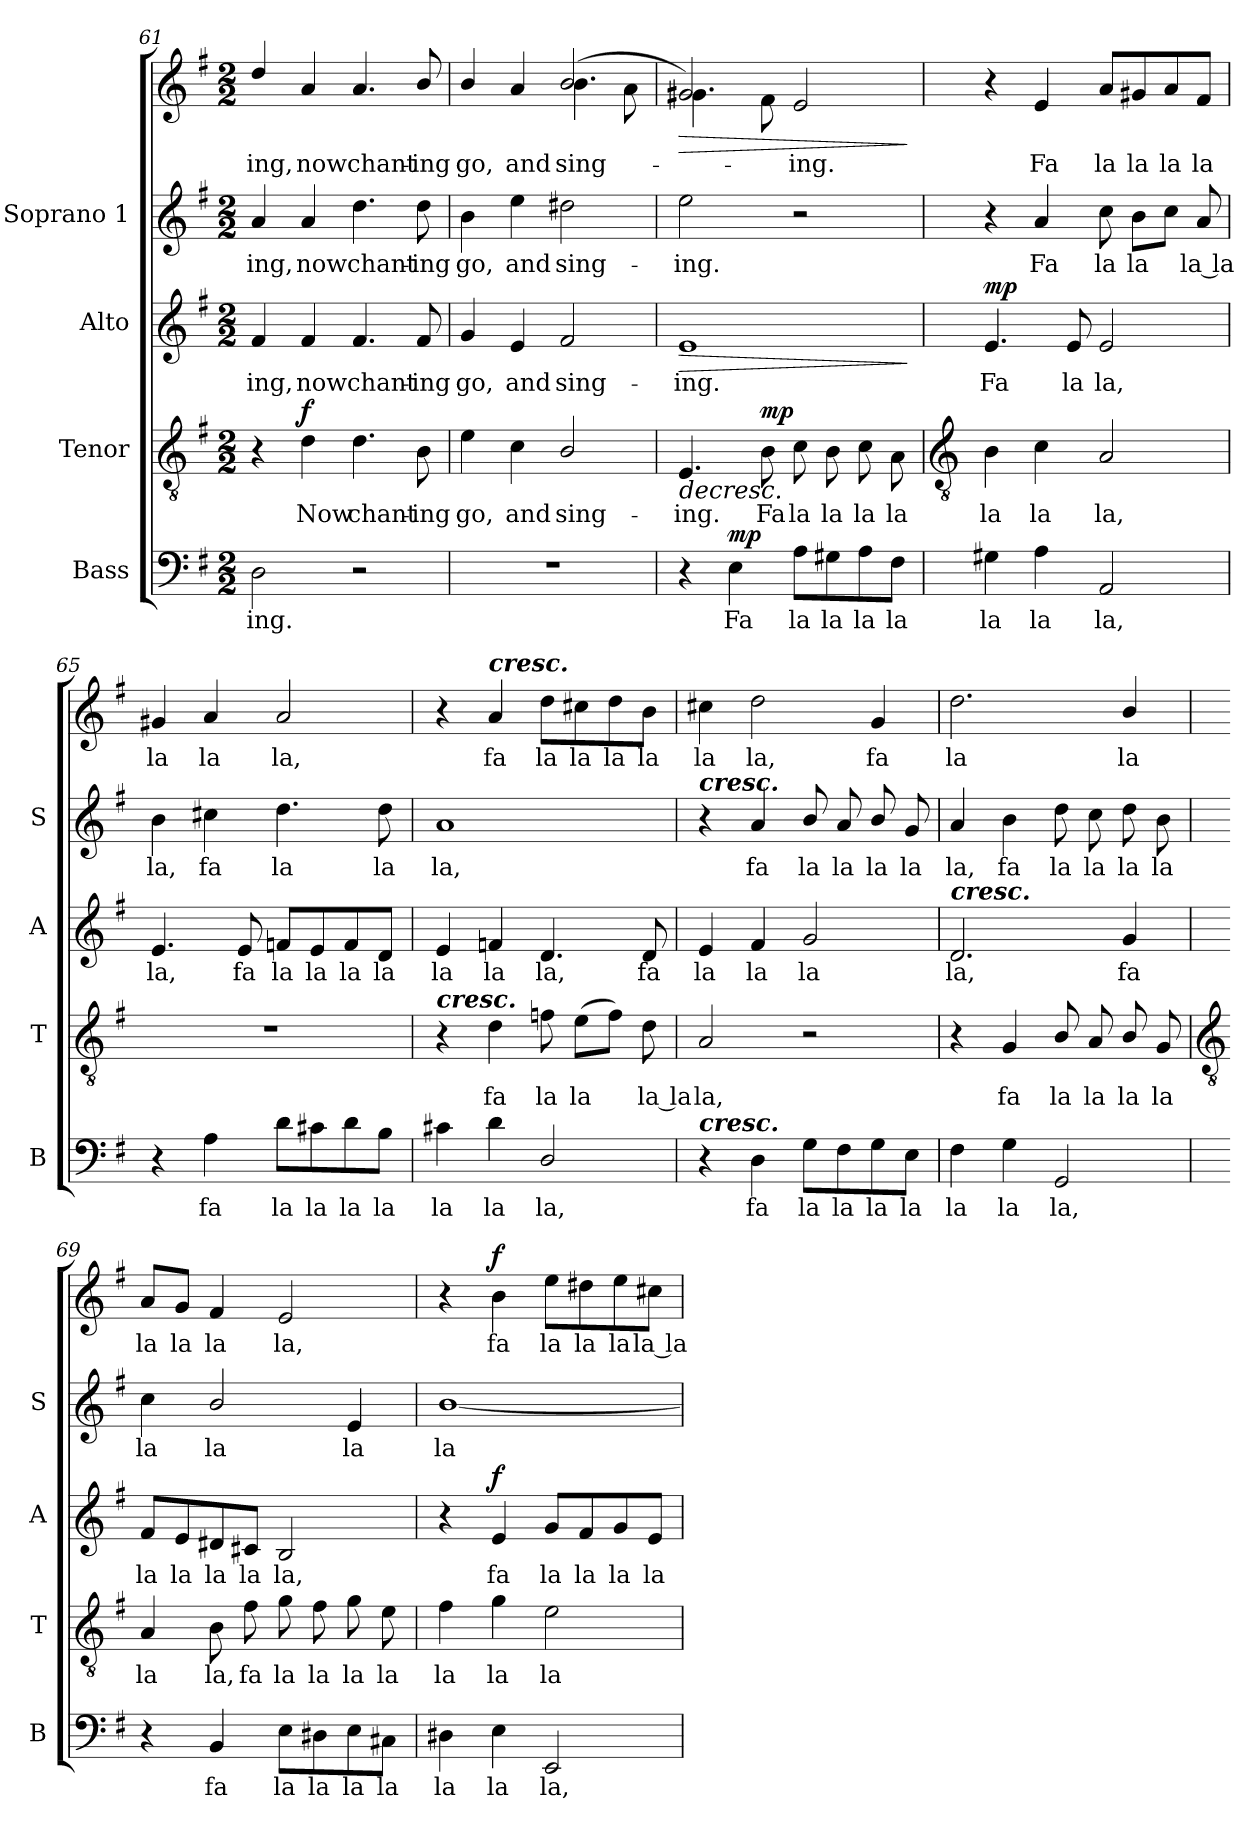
**kern	**text	**dynam	**kern	**text	**dynam	**kern	**text	**dynam	**kern	**text	**kern	**text	**dynam
*part4	*part4	*part4	*part3	*part3	*part3	*part2	*part2	*part2	*part1	*part1	*part1	*part1	*part1
*staff5	*staff5	*staff5	*staff4	*staff4	*staff4	*staff3	*staff3	*staff3	*staff2	*staff2	*staff1	*staff1	*staff1/2
*I"Bass	*	*	*I"Tenor	*	*	*I"Alto	*	*	*I"Soprano 1	*	*	*	*
*I'B	*	*	*I'T	*	*	*I'A	*	*	*I'S	*	*	*	*
*clefF4	*	*	*clefGv2	*	*	*clefG2	*	*	*clefG2	*	*clefG2	*	*
*k[f#]	*	*	*k[f#]	*	*	*k[f#]	*	*	*k[f#]	*	*k[f#]	*	*
*G:	*	*	*G:	*	*	*G:	*	*	*G:	*	*G:	*	*
*M2/2	*	*	*M2/2	*	*	*M2/2	*	*	*M2/2	*	*M2/2	*	*
=61	=61	=61	=61	=61	=61	=61	=61	=61	=61	=61	=61	=61	=61
!	!LO:LY:b	!	!	!	!	!	!LO:LY:b	!	!	!LO:LY:b	!	!LO:LY:b	!
*	*	*	*	*	*	*	*	*	*	*	*^	*	*
2D	-ing.	.	4r	.	.	4f#	-ing,	.	4a	ing,	4dd	1ryy	-ing,	.
!	!	!	!	!LO:LY:b	!LO:DY:b	!	!LO:LY:b	!	!	!LO:LY:b	!	!	!LO:LY:b	!
.	.	.	4d	Now	f	4f#	now	.	4a	now	4a	.	now	.
!	!	!	!	!LO:LY:b	!	!	!LO:LY:b	!	!	!LO:LY:b	!	!	!LO:LY:b	!
2r	.	.	4.d	chant-	.	4.f#	chant-	.	4.dd	chant-	4.a	.	chant-	.
!	!	!	!	!LO:LY:b	!	!	!LO:LY:b	!	!	!LO:LY:b	!	!	!LO:LY:b	!
.	.	.	8B	-ing	.	8f#	-ing	.	8dd	-ing	8b/	.	-ing	.
=62	=62	=62	=62	=62	=62	=62	=62	=62	=62	=62	=62	=62	=62	=62
!	!	!	!	!LO:LY:b	!	!	!LO:LY:b	!	!	!LO:LY:b	!	!	!LO:LY:b	!
1r	.	.	4e	go,	.	4g	go,	.	4b	go,	4b/	2ryy	go,	.
!	!	!	!	!LO:LY:b	!	!	!LO:LY:b	!	!	!LO:LY:b	!	!	!LO:LY:b	!
.	.	.	4c	and	.	4e	and	.	4ee	and	4a	.	and	.
!	!	!	!	!LO:LY:b	!	!	!LO:LY:b	!	!	!LO:LY:b	!	!	!LO:LY:b	!
.	.	.	2B/	sing-	.	2f#	sing-	.	2dd#X	sing-	(<2b/	4.b\	sing-	.
.	.	.	.	.	.	.	.	.	.	.	.	8a\	.	.
=63	=63	=63	=63	=63	=63	=63	=63	=63	=63	=63	=63	=63	=63	=63
!	!	!	!	!LO:LY:b	!LO:HP:b	!	!LO:LY:b	!LO:HP:b	!	!LO:LY:b	!	!	!	!LO:HP:b
4r	.	.	4.E	-ing.	>	1e	-ing.	>	2ee	ing.	2g#X)	4.g#\	.	>
!	!LO:LY:b	!LO:DY:b	!	!	!	!	!	!	!	!	!	!	!	!
4E	Fa	mp	.	.	.	.	.	.	.	.	.	.	.	.
!	!	!	!	!LO:LY:b	!LO:DY:b	!	!	!	!	!	!	!	!	!
.	.	.	8B	Fa	mp	.	.	.	.	.	.	8f#\	.	.
!	!LO:LY:b	!	!	!LO:LY:b	!	!	!	!	!	!	!	!	!LO:LY:b	!
8A\L	la	.	8c	la	]	.	.	.	2r	.	2e	2ryy	-ing.	.
!	!LO:LY:b	!	!	!LO:LY:b	!	!	!	!	!	!	!	!	!	!
8G#X\	la	.	8B	la	.	.	.	.	.	.	.	.	.	.
!	!LO:LY:b	!	!	!LO:LY:b	!	!	!	!	!	!	!	!	!	!
8A\	la	.	8c	la	.	.	.	.	.	.	.	.	.	.
!	!LO:LY:b	!	!	!LO:LY:b	!	!	!	!	!	!	!	!	!	!
8F#\J	la	.	8A\	la	.	.	.	.	.	.	.	.	.	.
*	*	*	*	*	*	*	*	*	*	*	*v	*v	*	*
.	.	.	.	.	.	.	.	]	.	.	.	.	]
!!LO:LB:g=z
=64	=64	=64	=64	=64	=64	=64	=64	=64	=64	=64	=64	=64	=64
*	*	*	*clefGv2	*	*	*	*	*	*	*	*	*	*
!	!LO:LY:b	!	!	!LO:LY:b	!	!	!LO:LY:b	!LO:DY:b	!	!	!	!	!
4G#X	la	.	4B	la	.	4.e	Fa	mp	4r	.	4r	.	.
!	!LO:LY:b	!	!	!LO:LY:b	!	!	!	!	!	!LO:LY:b	!	!LO:LY:b	!LO:DY:b=2
!	!	!	!	!	!	!	!	!	!	!	!	!	!LO:DY:n=1:b
4A	la	.	4c	la	.	.	.	.	4a	Fa	4e	Fa	mp mp
!	!	!	!	!	!	!	!LO:LY:b	!	!	!	!	!	!
.	.	.	.	.	.	8e	la	.	.	.	.	.	.
!	!LO:LY:b	!	!	!LO:LY:b	!	!	!LO:LY:b	!	!	!LO:LY:b	!	!LO:LY:b	!
2AA	la,	.	2A	la,	.	2e	la,	.	8cc	la	8a/L	la	.
!	!	!	!	!	!	!	!	!	!	!LO:LY:b	!	!LO:LY:b	!
.	.	.	.	.	.	.	.	.	8bL	la	8g#X/	la	.
!	!	!	!	!	!	!	!	!	!	!	!	!LO:LY:b	!
.	.	.	.	.	.	.	.	.	8ccJ	.	8a/	la	.
!	!	!	!	!	!	!	!	!	!	!LO:LY:b	!	!LO:LY:b	!
.	.	.	.	.	.	.	.	.	8a/	la la	8f#/J	la	.
=65	=65	=65	=65	=65	=65	=65	=65	=65	=65	=65	=65	=65	=65
!	!	!	!	!	!	!	!LO:LY:b	!	!	!LO:LY:b	!	!LO:LY:b	!
4r	.	.	1r	.	.	4.e	la,	.	4b	la,	4g#X	la	.
!	!LO:LY:b	!	!	!	!	!	!	!	!	!LO:LY:b	!	!LO:LY:b	!
4A	fa	.	.	.	.	.	.	.	4cc#X	fa	4a	la	.
!	!	!	!	!	!	!	!LO:LY:b	!	!	!	!	!	!
.	.	.	.	.	.	8e	fa	.	.	.	.	.	.
!	!LO:LY:b	!	!	!	!	!	!LO:LY:b	!	!	!LO:LY:b	!	!LO:LY:b	!
8d\L	la	.	.	.	.	8fn/L	la	.	4.dd	la	2a	la,	.
!	!LO:LY:b	!	!	!	!	!	!LO:LY:b	!	!	!	!	!	!
8c#X\	la	.	.	.	.	8e/	la	.	.	.	.	.	.
!	!LO:LY:b	!	!	!	!	!	!LO:LY:b	!	!	!	!	!	!
8d\	la	.	.	.	.	8f/	la	.	.	.	.	.	.
!	!LO:LY:b	!	!	!	!	!	!LO:LY:b	!	!	!LO:LY:b	!	!	!
8B\J	la	.	.	.	.	8d/J	la	.	8dd	la	.	.	.
=66	=66	=66	=66	=66	=66	=66	=66	=66	=66	=66	=66	=66	=66
!	!	!	!LO:TX:a:Bi:t=cresc.	!	!	!	!	!	!	!	!	!	!
!	!LO:LY:b	!	!	!	!	!	!LO:LY:b	!	!	!LO:LY:b	!	!	!
4c#X	la	.	4r	.	.	4e	la	.	1a	la,	4r	.	.
!	!	!	!	!	!	!	!	!	!	!	!LO:TX:a:Bi:t=cresc.	!	!
!	!LO:LY:b	!	!	!LO:LY:b	!	!	!LO:LY:b	!	!	!	!	!LO:LY:b	!
4d	la	.	4d	fa	.	4fn	la	.	.	.	4a	fa	.
!	!LO:LY:b	!	!	!LO:LY:b	!	!	!LO:LY:b	!	!	!	!	!LO:LY:b	!
2D/	la,	.	8fn	la	.	4.d	la,	.	.	.	8dd\L	la	.
!	!	!	!	!LO:LY:b	!	!	!	!	!	!	!	!LO:LY:b	!
.	.	.	(>8eL	la	.	.	.	.	.	.	8cc#X\	la	.
!	!	!	!	!	!	!	!	!	!	!	!	!LO:LY:b	!
.	.	.	8fJ)	.	.	.	.	.	.	.	8dd\	la	.
!	!	!	!	!LO:LY:b	!	!	!LO:LY:b	!	!	!	!	!LO:LY:b	!
.	.	.	8d	la la	.	8d	fa	.	.	.	8b\J	la	.
=67	=67	=67	=67	=67	=67	=67	=67	=67	=67	=67	=67	=67	=67
!	!	!	!	!	!	!	!	!	!LO:TX:a:Bi:t=cresc.	!	!	!	!
!LO:TX:a:Bi:t=cresc.	!	!	!	!	!	!	!	!	!	!	!	!	!
!	!	!	!	!LO:LY:b	!	!	!LO:LY:b	!	!	!	!	!LO:LY:b	!
4r	.	.	2A	la,	.	4e	la	.	4r	.	4cc#X	la	.
!	!LO:LY:b	!	!	!	!	!	!LO:LY:b	!	!	!LO:LY:b	!	!LO:LY:b	!
4D	fa	.	.	.	.	4f#	la	.	4a	fa	2dd	la,	.
!	!LO:LY:b	!	!	!	!	!	!LO:LY:b	!	!	!LO:LY:b	!	!	!
8G\L	la	.	2r	.	.	2g	la	.	8b/	la	.	.	.
!	!LO:LY:b	!	!	!	!	!	!	!	!	!LO:LY:b	!	!	!
8F#\	la	.	.	.	.	.	.	.	8a	la	.	.	.
!	!LO:LY:b	!	!	!	!	!	!	!	!	!LO:LY:b	!	!LO:LY:b	!
8G\	la	.	.	.	.	.	.	.	8b/	la	4g	fa	.
!	!LO:LY:b	!	!	!	!	!	!	!	!	!LO:LY:b	!	!	!
8E\J	la	.	.	.	.	.	.	.	8g	la	.	.	.
=68	=68	=68	=68	=68	=68	=68	=68	=68	=68	=68	=68	=68	=68
!	!	!	!	!	!	!LO:TX:a:Bi:t=cresc.	!	!	!	!	!	!	!
!	!LO:LY:b	!	!	!	!	!	!LO:LY:b	!	!	!LO:LY:b	!	!LO:LY:b	!
4F#	la	.	4r	.	.	2.d	la,	.	4a	la,	2.dd	la	.
!	!LO:LY:b	!	!	!LO:LY:b	!	!	!	!	!	!LO:LY:b	!	!	!
4G	la	.	4G	fa	.	.	.	.	4b	fa	.	.	.
!	!LO:LY:b	!	!	!LO:LY:b	!	!	!	!	!	!LO:LY:b	!	!	!
2GG	la,	.	8B/	la	.	.	.	.	8dd	la	.	.	.
!	!	!	!	!LO:LY:b	!	!	!	!	!	!LO:LY:b	!	!	!
.	.	.	8A	la	.	.	.	.	8cc	la	.	.	.
!	!	!	!	!LO:LY:b	!	!	!LO:LY:b	!	!	!LO:LY:b	!	!LO:LY:b	!
.	.	.	8B/	la	.	4g	fa	.	8dd	la	4b/	la	.
!	!	!	!	!LO:LY:b	!	!	!	!	!	!LO:LY:b	!	!	!
.	.	.	8G	la	.	.	.	.	8b	la	.	.	.
!!LO:LB:g=z
=69	=69	=69	=69	=69	=69	=69	=69	=69	=69	=69	=69	=69	=69
*	*	*	*clefGv2	*	*	*	*	*	*	*	*	*	*
!	!	!	!	!LO:LY:b	!	!	!LO:LY:b	!	!	!LO:LY:b	!	!LO:LY:b	!
4r	.	.	4A	la	.	8f#/L	la	.	4cc	la	8a/L	la	.
!	!	!	!	!	!	!	!LO:LY:b	!	!	!	!	!LO:LY:b	!
.	.	.	.	.	.	8e/	la	.	.	.	8g/J	la	.
!	!LO:LY:b	!	!	!LO:LY:b	!	!	!LO:LY:b	!	!	!LO:LY:b	!	!LO:LY:b	!
4BB	fa	.	8B	la,	.	8d#X/	la	.	2b/	la	4f#	la	.
!	!	!	!	!LO:LY:b	!	!	!LO:LY:b	!	!	!	!	!	!
.	.	.	8f#	fa	.	8c#X/J	la	.	.	.	.	.	.
!	!LO:LY:b	!	!	!LO:LY:b	!	!	!LO:LY:b	!	!	!	!	!LO:LY:b	!
8E\L	la	.	8g	la	.	2B	la,	.	.	.	2e	la,	.
!	!LO:LY:b	!	!	!LO:LY:b	!	!	!	!	!	!	!	!	!
8D#X\	la	.	8f#	la	.	.	.	.	.	.	.	.	.
!	!LO:LY:b	!	!	!LO:LY:b	!	!	!	!	!	!LO:LY:b	!	!	!
8E\	la	.	8g	la	.	.	.	.	4e	la	.	.	.
!	!LO:LY:b	!	!	!LO:LY:b	!	!	!	!	!	!	!	!	!
8C#X\J	la	.	8e	la	.	.	.	.	.	.	.	.	.
=70	=70	=70	=70	=70	=70	=70	=70	=70	=70	=70	=70	=70	=70
!	!LO:LY:b	!	!	!LO:LY:b	!	!	!	!	!	!LO:LY:b	!	!	!
4D#X	la	.	4f#	la	.	4r	.	.	[1b/	la	4r	.	.
!	!LO:LY:b	!	!	!LO:LY:b	!	!	!LO:LY:b	!LO:DY:b	!	!	!	!LO:LY:b	!LO:DY:b
4E	la	.	4g	la	.	4e	fa	f	.	.	4b	fa	f
!	!LO:LY:b	!	!	!LO:LY:b	!	!	!LO:LY:b	!	!	!	!	!LO:LY:b	!
2EE	la,	.	2e	la	.	8g/L	la	.	.	.	8ee\L	la	.
!	!	!	!	!	!	!	!LO:LY:b	!	!	!	!	!LO:LY:b	!
.	.	.	.	.	.	8f#/	la	.	.	.	8dd#X\	la	.
!	!	!	!	!	!	!	!LO:LY:b	!	!	!	!	!LO:LY:b	!
.	.	.	.	.	.	8g/	la	.	.	.	8ee\	la	.
!	!	!	!	!	!	!	!LO:LY:b	!	!	!	!	!LO:LY:b	!
.	.	.	.	.	.	8e/J	la	.	.	.	8cc#X\J	la la	.
=	=	=	=	=	=	=	=	=	=	=	=	=	=
*-	*-	*-	*-	*-	*-	*-	*-	*-	*-	*-	*-	*-	*-
